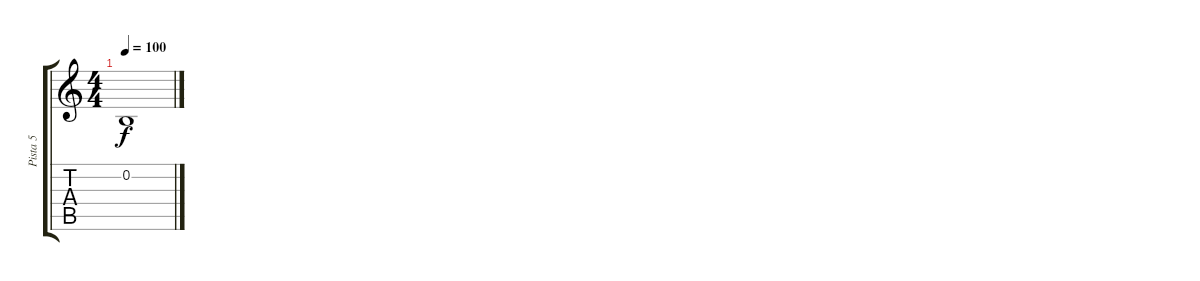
\track ("Pista 5" "Pista 5") {instrument synthstrings2}
\staff {score tabs}
\tuning (E4 B3 G3 D3 A2 E2) {hide}
\ts (4 4)
\tempo 100
\clef g2
\ks c
0.2.1{dy f}
